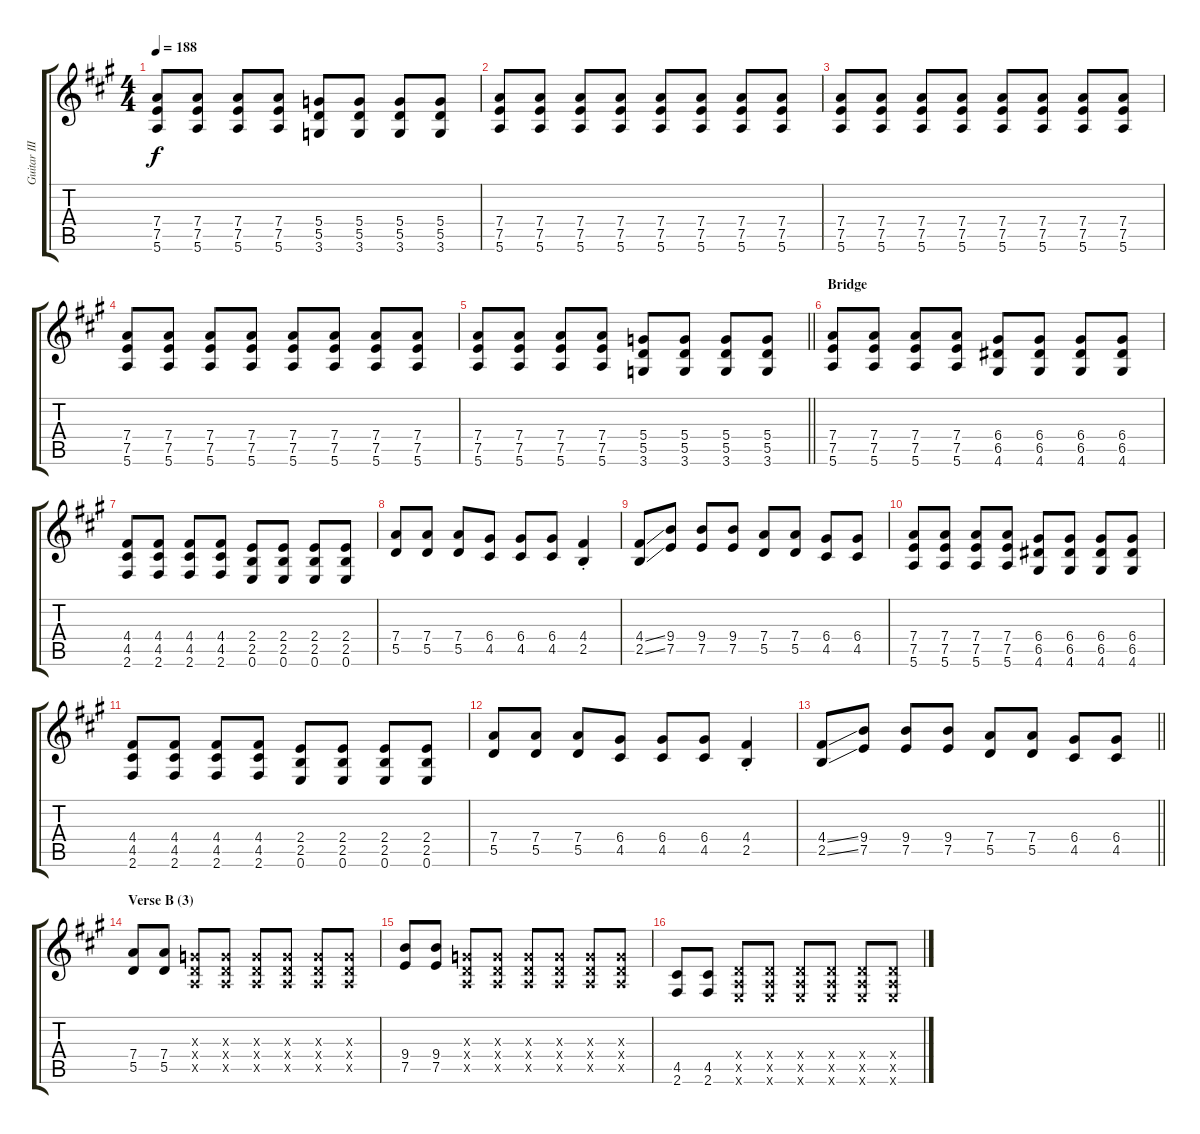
\track ("Guitar III" "Guitar III") {instrument distortionguitar}
\staff {score tabs}
\tuning (E4 B3 G3 D3 A2 E2) {hide}
\ts (4 4)
\tempo 188
\clef g2
\ks a
(7.4 7.5 5.6).8{dy f} (7.4 7.5 5.6).8 (7.4 7.5 5.6).8 (7.4 7.5 5.6).8 (5.4 5.5 3.6).8 (5.4 5.5 3.6).8 (5.4 5.5 3.6).8 (5.4 5.5 3.6).8 |
(7.4 7.5 5.6).8 (7.4 7.5 5.6).8 (7.4 7.5 5.6).8 (7.4 7.5 5.6).8 (7.4 7.5 5.6).8 (7.4 7.5 5.6).8 (7.4 7.5 5.6).8 (7.4 7.5 5.6).8 |
(7.4 7.5 5.6).8 (7.4 7.5 5.6).8 (7.4 7.5 5.6).8 (7.4 7.5 5.6).8 (7.4 7.5 5.6).8 (7.4 7.5 5.6).8 (7.4 7.5 5.6).8 (7.4 7.5 5.6).8 |
(7.4 7.5 5.6).8 (7.4 7.5 5.6).8 (7.4 7.5 5.6).8 (7.4 7.5 5.6).8 (7.4 7.5 5.6).8 (7.4 7.5 5.6).8 (7.4 7.5 5.6).8 (7.4 7.5 5.6).8 |
\barLineRight lightlight
(7.4 7.5 5.6).8 (7.4 7.5 5.6).8 (7.4 7.5 5.6).8 (7.4 7.5 5.6).8 (5.4 5.5 3.6).8 (5.4 5.5 3.6).8 (5.4 5.5 3.6).8 (5.4 5.5 3.6).8 |
\section ("" "Bridge")
(7.4 7.5 5.6).8 (7.4 7.5 5.6).8 (7.4 7.5 5.6).8 (7.4 7.5 5.6).8 (6.4 6.5 4.6).8 (6.4 6.5 4.6).8 (6.4 6.5 4.6).8 (6.4 6.5 4.6).8 |
(4.4 4.5 2.6).8 (4.4 4.5 2.6).8 (4.4 4.5 2.6).8 (4.4 4.5 2.6).8 (2.4 2.5 0.6).8 (2.4 2.5 0.6).8 (2.4 2.5 0.6).8 (2.4 2.5 0.6).8 |
(7.4 5.5).8 (7.4 5.5).8 (7.4 5.5).8 (6.4 4.5).8 (6.4 4.5).8 (6.4 4.5).8 (4.4{st} 2.5{st}).4 |
(4.4{ss} 2.5{ss}).8 (9.4 7.5).8 (9.4 7.5).8 (9.4 7.5).8 (7.4 5.5).8 (7.4 5.5).8 (6.4 4.5).8 (6.4 4.5).8 |
(7.4 7.5 5.6).8 (7.4 7.5 5.6).8 (7.4 7.5 5.6).8 (7.4 7.5 5.6).8 (6.4 6.5 4.6).8 (6.4 6.5 4.6).8 (6.4 6.5 4.6).8 (6.4 6.5 4.6).8 |
(4.4 4.5 2.6).8 (4.4 4.5 2.6).8 (4.4 4.5 2.6).8 (4.4 4.5 2.6).8 (2.4 2.5 0.6).8 (2.4 2.5 0.6).8 (2.4 2.5 0.6).8 (2.4 2.5 0.6).8 |
(7.4 5.5).8 (7.4 5.5).8 (7.4 5.5).8 (6.4 4.5).8 (6.4 4.5).8 (6.4 4.5).8 (4.4{st} 2.5{st}).4 |
\barLineRight lightlight
(4.4{ss} 2.5{ss}).8 (9.4 7.5).8 (9.4 7.5).8 (9.4 7.5).8 (7.4 5.5).8 (7.4 5.5).8 (6.4 4.5).8 (6.4 4.5).8 |
\section ("" "Verse B (3)")
(7.4 5.5).8 (7.4 5.5).8 (0.3{x} 0.4{x} 0.5{x}).8 (0.3{x} 0.4{x} 0.5{x}).8 (0.3{x} 0.4{x} 0.5{x}).8 (0.3{x} 0.4{x} 0.5{x}).8 (0.3{x} 0.4{x} 0.5{x}).8 (0.3{x} 0.4{x} 0.5{x}).8 |
(9.4 7.5).8 (9.4 7.5).8 (0.3{x} 0.4{x} 0.5{x}).8 (0.3{x} 0.4{x} 0.5{x}).8 (0.3{x} 0.4{x} 0.5{x}).8 (0.3{x} 0.4{x} 0.5{x}).8 (0.3{x} 0.4{x} 0.5{x}).8 (0.3{x} 0.4{x} 0.5{x}).8 |
(4.5 2.6).8 (4.5 2.6).8 (0.4{x} 0.5{x} 0.6{x}).8 (0.4{x} 0.5{x} 0.6{x}).8 (0.4{x} 0.5{x} 0.6{x}).8 (0.4{x} 0.5{x} 0.6{x}).8 (0.4{x} 0.5{x} 0.6{x}).8 (0.4{x} 0.5{x} 0.6{x}).8
